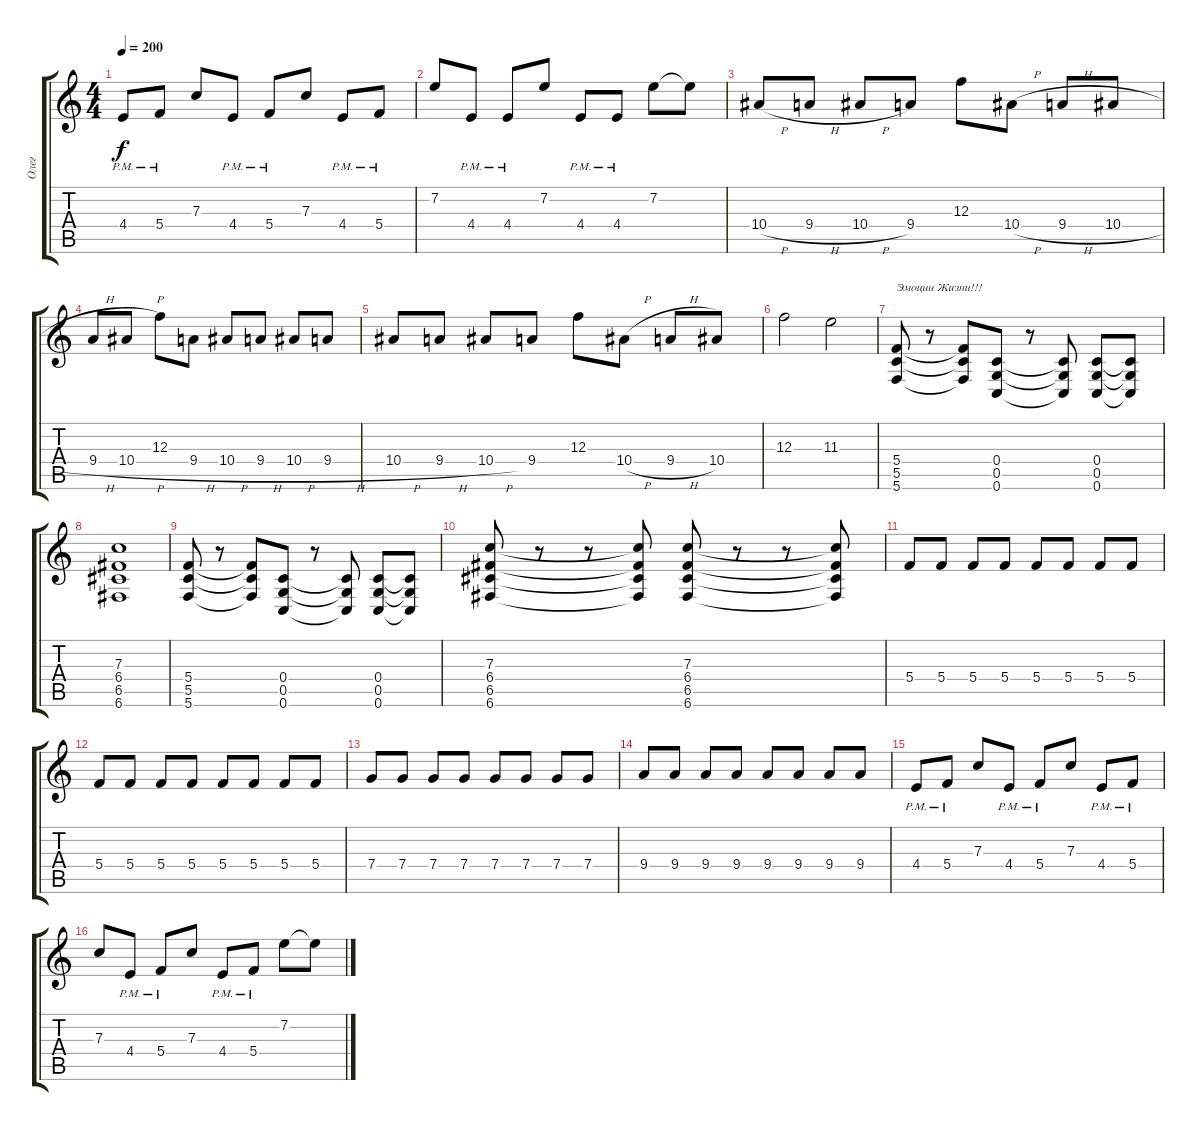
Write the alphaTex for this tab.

\track ("Олег" "Олег") {instrument distortionguitar}
\staff {score tabs}
\tuning (D4 A3 F3 C3 G2 C2) {hide}
\ts (4 4)
\tempo 200
\clef g2
\ks c
4.4{pm}.8{dy f} 5.4{pm}.8 7.3.8 4.4{pm}.8 5.4{pm}.8 7.3.8 4.4{pm}.8 5.4{pm}.8 |
7.2.8 4.4{pm}.8 4.4{pm}.8 7.2.8 4.4{pm}.8 4.4{pm}.8 7.2.8 7.2{t}.8 |
10.4{h}.8 9.4{h}.8 10.4{h}.8 9.4.8 12.3.8 10.4{h}.8 9.4{h}.8 10.4{h}.8 |
9.4{h}.8 10.4{h}.8 12.3.8 9.4{h}.8 10.4{h}.8 9.4{h}.8 10.4{h}.8 9.4{h}.8 |
10.4{h}.8 9.4{h}.8 10.4{h}.8 9.4.8 12.3.8 10.4{h}.8 9.4{h}.8 10.4.8 |
12.3.2 11.3.2 |
(5.4 5.5 5.6).8{txt "Эмоции Жизни!!!"} r.8 (5.4{t} 5.5{t} 5.6{t}).8 (0.4 0.5 0.6).8 r.8 (0.4{t} 0.5{t} 0.6{t}).8 (0.4 0.5 0.6).8 (0.4{t} 0.5{t} 0.6{t}).8 |
(7.3 6.4 6.5 6.6).1 |
(5.4 5.5 5.6).8 r.8 (5.4{t} 5.5{t} 5.6{t}).8 (0.4 0.5 0.6).8 r.8 (0.4{t} 0.5{t} 0.6{t}).8 (0.4 0.5 0.6).8 (0.4{t} 0.5{t} 0.6{t}).8 |
(7.3 6.4 6.5 6.6).8 r.8 r.8 (7.3{t} 6.4{t} 6.5{t} 6.6{t}).8 (7.3 6.4 6.5 6.6).8 r.8 r.8 (7.3{t} 6.4{t} 6.5{t} 6.6{t}).8 |
5.4.8 5.4.8 5.4.8 5.4.8 5.4.8 5.4.8 5.4.8 5.4.8 |
5.4.8 5.4.8 5.4.8 5.4.8 5.4.8 5.4.8 5.4.8 5.4.8 |
7.4.8 7.4.8 7.4.8 7.4.8 7.4.8 7.4.8 7.4.8 7.4.8 |
9.4.8 9.4.8 9.4.8 9.4.8 9.4.8 9.4.8 9.4.8 9.4.8 |
4.4{pm}.8 5.4{pm}.8 7.3.8 4.4{pm}.8 5.4{pm}.8 7.3.8 4.4{pm}.8 5.4{pm}.8 |
7.3.8 4.4{pm}.8 5.4{pm}.8 7.3.8 4.4{pm}.8 5.4{pm}.8 7.2.8 7.2{t}.8
